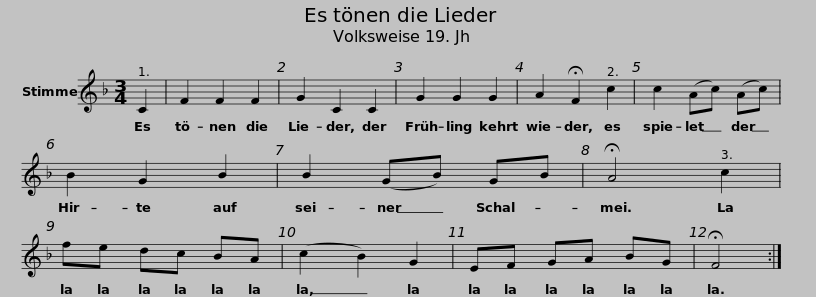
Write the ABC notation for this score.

X:1
L:1/8
M:3/4
I:linebreak $
K:F
V:1 treble
V:1
 C2 | F2 F2 F2 | G2 C2 C2 | G2 G2 G2 | A2 !fermata!F2 c2 | %5
 c2 (Ac) (Ac) | B2 G2 B2 |$ B2 (GB) GB | !fermata!A4 c2 | fe dc BA | %10
 (c2 B2) G2 | EF GA BG | !fermata!F4 :| %13
